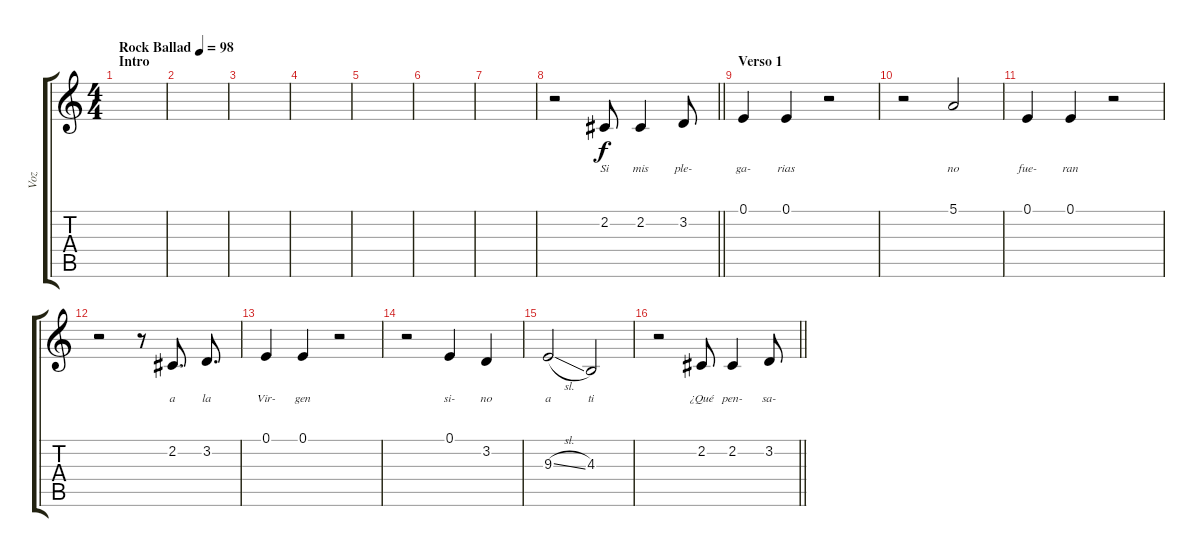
\track ("Voz" "Voz") {instrument lead6voice}
\staff {score tabs}
\tuning (E4 B3 G3 D3 A2 E2) {hide}
\ts (4 4)
\section ("" "Intro")
\tempo (98 "Rock Ballad")
\clef g2
\ks c
|
|
|
|
|
|
|
\barLineRight lightlight
r.2 2.2.8{lyrics (0 "Si") lyrics (1 "") lyrics (2 "") lyrics (3 "") lyrics (4 "")} 2.2.4{lyrics (0 "mis") lyrics (1 "") lyrics (2 "") lyrics (3 "") lyrics (4 "")} 3.2.8{lyrics (0 "ple-") lyrics (1 "") lyrics (2 "") lyrics (3 "") lyrics (4 "")} |
\section ("" "Verso 1")
0.1.4{lyrics (0 "ga-") lyrics (1 "") lyrics (2 "") lyrics (3 "") lyrics (4 "")} 0.1.4{lyrics (0 "rias") lyrics (1 "") lyrics (2 "") lyrics (3 "") lyrics (4 "")} r.2 |
r.2 5.1.2{lyrics (0 "no") lyrics (1 "") lyrics (2 "") lyrics (3 "") lyrics (4 "")} |
0.1.4{lyrics (0 "fue-") lyrics (1 "") lyrics (2 "") lyrics (3 "") lyrics (4 "")} 0.1.4{lyrics (0 "ran") lyrics (1 "") lyrics (2 "") lyrics (3 "") lyrics (4 "")} r.2 |
r.2 r.8 2.2.8{d lyrics (0 "a") lyrics (1 "") lyrics (2 "") lyrics (3 "") lyrics (4 "")} 3.2.8{d lyrics (0 "la") lyrics (1 "") lyrics (2 "") lyrics (3 "") lyrics (4 "")} |
0.1.4{lyrics (0 "Vir-") lyrics (1 "") lyrics (2 "") lyrics (3 "") lyrics (4 "")} 0.1.4{lyrics (0 "gen") lyrics (1 "") lyrics (2 "") lyrics (3 "") lyrics (4 "")} r.2 |
r.2 0.1.4{lyrics (0 "si-") lyrics (1 "") lyrics (2 "") lyrics (3 "") lyrics (4 "")} 3.2.4{lyrics (0 "no") lyrics (1 "") lyrics (2 "") lyrics (3 "") lyrics (4 "")} |
9.3{sl}.2{lyrics (0 "a") lyrics (1 "") lyrics (2 "") lyrics (3 "") lyrics (4 "")} 4.3.2{lyrics (0 "ti") lyrics (1 "") lyrics (2 "") lyrics (3 "") lyrics (4 "")} |
\barLineRight lightlight
r.2 2.2.8{lyrics (0 "¿Qué") lyrics (1 "") lyrics (2 "") lyrics (3 "") lyrics (4 "")} 2.2.4{lyrics (0 "pen-") lyrics (1 "") lyrics (2 "") lyrics (3 "") lyrics (4 "")} 3.2.8{lyrics (0 "sa-") lyrics (1 "") lyrics (2 "") lyrics (3 "") lyrics (4 "")}
